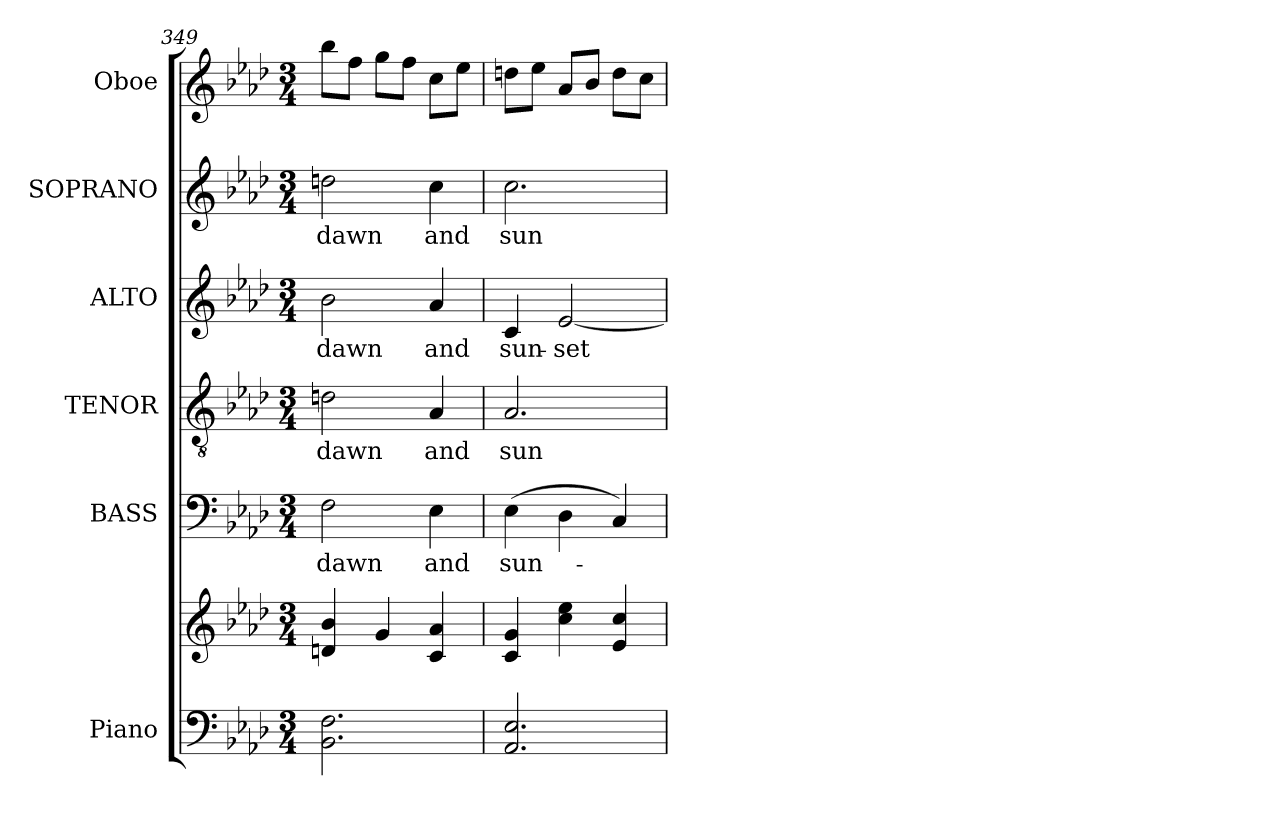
**kern	**kern	**kern	**text	**kern	**text	**kern	**text	**kern	**text	**kern
*part6	*part6	*part5	*part5	*part4	*part4	*part3	*part3	*part2	*part2	*part1
*staff7	*staff6	*staff5	*staff5	*staff4	*staff4	*staff3	*staff3	*staff2	*staff2	*staff1
*I"Piano	*	*I"BASS	*	*I"TENOR	*	*I"ALTO	*	*I"SOPRANO	*	*I"Oboe
*I'Pno.	*	*I'B.	*	*I'T.	*	*I'A.	*	*I'S.	*	*I'Ob.
*clefF4	*clefG2	*clefF4	*	*clefGv2	*	*clefG2	*	*clefG2	*	*clefG2
*	*	*	*	*ITrd7c12	*	*	*	*	*	*
*k[b-e-a-d-]	*k[b-e-a-d-]	*k[b-e-a-d-]	*	*k[b-e-a-d-]	*	*k[b-e-a-d-]	*	*k[b-e-a-d-]	*	*k[b-e-a-d-]
*A-:	*A-:	*A-:	*	*A-:	*	*A-:	*	*A-:	*	*A-:
*M3/4	*M3/4	*M3/4	*	*M3/4	*	*M3/4	*	*M3/4	*	*M3/4
=349	=349	=349	=349	=349	=349	=349	=349	=349	=349	=349
!	!	!	!LO:LY:b:color=#000000	!	!	!	!	!	!	!
!	!	!	!	!	!LO:LY:b:color=#000000	!	!	!	!	!
!	!	!	!	!	!	!	!LO:LY:b:color=#000000	!	!	!
!	!	!	!	!	!	!	!	!	!LO:LY:b:color=#000000	!
2.BB-i\ 2.Fi	4dni/ 4b-i	2Fi\	dawn	2Dni\	dawn	2b-i\	dawn	2ddni\	dawn	8bb-i\L
.	.	.	.	.	.	.	.	.	.	8ffi\J
.	4gi/	.	.	.	.	.	.	.	.	8ggi\L
.	.	.	.	.	.	.	.	.	.	8ffi\J
!	!	!	!LO:LY:b:color=#000000	!	!	!	!	!	!	!
!	!	!	!	!	!LO:LY:b:color=#000000	!	!	!	!	!
!	!	!	!	!	!	!	!LO:LY:b:color=#000000	!	!	!
!	!	!	!	!	!	!	!	!	!LO:LY:b:color=#000000	!
.	4ci/ 4a-i	4E-i\	and	4AA-i/	and	4a-i/	and	4cci\	and	8cci\L
.	.	.	.	.	.	.	.	.	.	8ee-i\J
=350	=350	=350	=350	=350	=350	=350	=350	=350	=350	=350
!	!	!	!LO:LY:b:color=#000000	!	!	!	!	!	!	!
!	!	!	!	!	!LO:LY:b:color=#000000	!	!	!	!	!
!	!	!	!	!	!	!	!LO:LY:b:color=#000000	!	!	!
!	!	!	!	!	!	!	!	!	!LO:LY:b:color=#000000	!
2.AA-i/ 2.E-i	4ci/ 4gi	(4E-i\	sun-	2.AA-i/	sun-	4ci/	sun-	2.cci\	sun-	8ddni\L
.	.	.	.	.	.	.	.	.	.	8ee-i\J
!	!	!	!	!	!	!	!LO:LY:b:color=#000000	!	!	!
.	4cci\ 4ee-i	4D-i\	.	.	.	[2e-i/	-set	.	.	8a-i/L
.	.	.	.	.	.	.	.	.	.	8b-i/J
.	4e-i/ 4cci	4Ci/)	.	.	.	.	.	.	.	8ddi\L
.	.	.	.	.	.	.	.	.	.	8cci\J
=	=	=	=	=	=	=	=	=	=	=
*-	*-	*-	*-	*-	*-	*-	*-	*-	*-	*-
